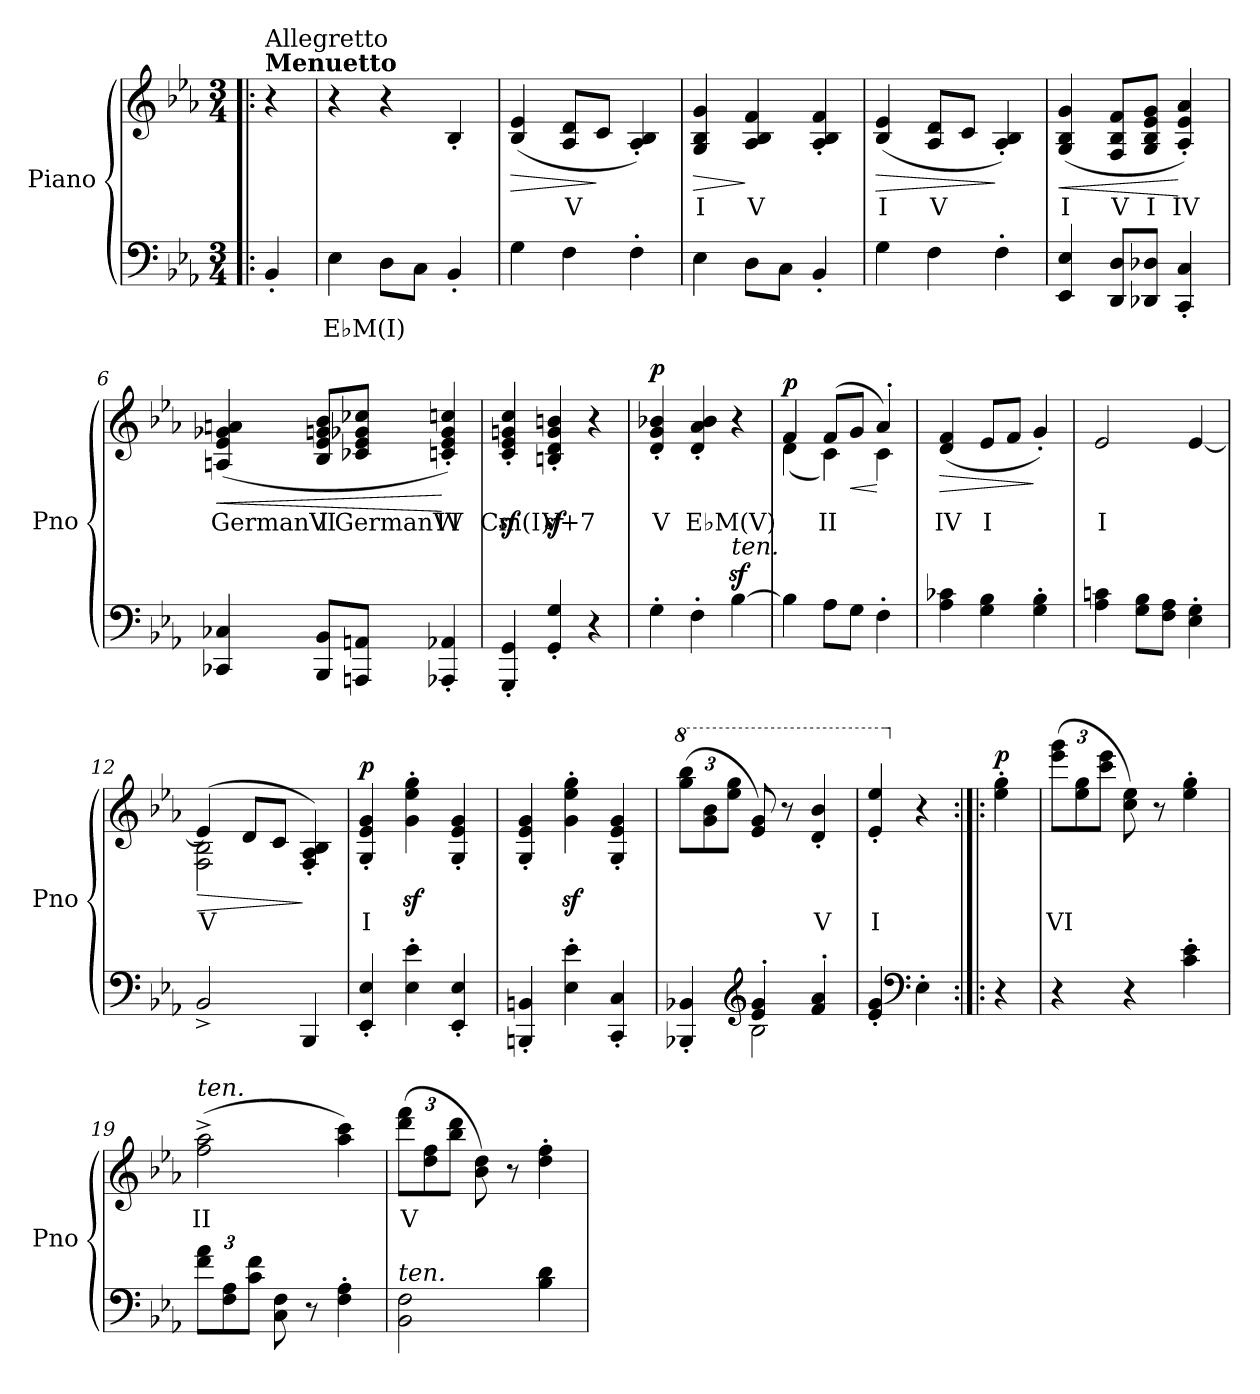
**kern	**text	**kern	**text	**dynam
*part1	*part1	*part1	*part1	*part1
*staff2	*staff2	*staff1	*staff1	*staff1/2
*I"Piano	*	*	*	*
*I'Pno	*	*	*	*
*clefF4	*	*clefG2	*	*
*k[b-e-a-]	*	*k[b-e-a-]	*	*
*M3/4	*	*M3/4	*	*
=!|:	=!|:	=!|:	=!|:	=!|:
!	!	!LO:TX:a:B:t=Menuetto	!	!
!	!	!LO:TX:a:t=Allegretto	!	!
4BB-'/	.	4r	.	.
=1	=1	=1	=1	=1
!	!LO:LY:b	!	!	!
4E-\	E♭M(I)	4r	.	.
8D\L	.	4r	.	.
8C\J	.	.	.	.
4BB-'/	.	4B-'/	.	.
=2	=2	=2	=2	=2
!	!	!	!	!LO:HP:b
4G\	.	(>4B-/ 4e-/	.	>
!	!	!	!LO:LY:b	!
4F\	.	8A-/ 8d/L	V	.
.	.	8c/J	.	]
4F'\	.	4A-/' 4B-/')	.	.
=3	=3	=3	=3	=3
!	!	!	!LO:LY:b	!LO:HP:b
4E-\	.	4G/ 4B-/ 4g/	I	>
!	!	!	!LO:LY:b	!
8D\L	.	4A-/ 4B-/ 4f/	V	]
8C\J	.	.	.	.
4BB-'/	.	4A-/' 4B-/' 4f/'	.	.
=4	=4	=4	=4	=4
!	!	!	!LO:LY:b	!LO:HP:b
4G\	.	(>4B-/ 4e-/	I	>
!	!	!	!LO:LY:b	!
4F\	.	8A-/ 8d/L	V	.
.	.	8c/J	.	.
4F'\	.	4A-/' 4B-/')	.	]
=5	=5	=5	=5	=5
!	!	!	!LO:LY:b	!LO:HP:b
4EE-/ 4E-/	.	(>4G/ 4B-/ 4g/	I	<
!	!	!	!LO:LY:b	!
8DD/ 8D/L	.	8F/ 8B-/ 8f/L	V	.
!	!	!	!LO:LY:b	!
8DD-X/ 8D-X/J	.	8G/ 8B-/ 8e-/ 8g/J	I	.
!	!	!	!LO:LY:b	!
4CC/' 4C/'	.	4A-/' 4e-/' 4a-/')	IV	[
!!LO:LB:g=z
=6	=6	=6	=6	=6
!	!	!	!LO:LY:b	!LO:HP:b
4CC-X/ 4C-X/	.	(>4An/ 4e-/ 4g-X/ 4an/	GermanVI	<
!	!	!	!LO:LY:b	!
8BBB-/ 8BB-/L	.	8B-/ 8e-/ 8gn/ 8b-/L	I	.
!	!	!	!LO:LY:b	!
8AAAn/ 8AAn/J	.	8c-X/ 8e-/ 8g-X/ 8cc-X/J	GermanVI	.
!	!	!	!LO:LY:b	!
4AAA-X/' 4AA-X/'	.	4cn/' 4e-/' 4g-/' 4ccn/')	IV	[
=7	=7	=7	=7	=7
!	!	!	!LO:LY:b	!
4GGG/' 4GG/'	.	4c/z<' 4e-/z<' 4gn/z<' 4cc/z<'	Cm(I)	.
!	!	!	!LO:LY:b	!
4GG/' 4G/'	.	4Bn/z<' 4d/z<' 4g/z<' 4bn/z<'	V+7	.
4r	.	4r	.	.
=8	=8	=8	=8	=8
!	!	!	!LO:LY:b	!LO:DY:b
4G'\	.	4d/' 4g/' 4b-X/'	V	p
!	!	!	!LO:LY:b	!
4F'\	.	4d/' 4a-/' 4b-/'	E♭M(V)	.
!LO:TX:a:i:t=ten.	!	!	!	!
[4B-z<\	.	4r	.	.
=9	=9	=9	=9	=9
*	*	*^	*	*
!	!	!	!	!	!LO:DY:b
4B-\]	.	4f/	(<4d\	.	p
!	!	!	!	!LO:LY:b	!
8A-\L	.	(>8f/L	4c\)	II	.
!	!	!	!	!	!LO:HP:b
8G\J	.	8g/J	.	.	<
4F'\	.	4a-'/)	4c\	.	[
=10	=10	=10	=10	=10	=10
!	!	!	!	!LO:LY:b	!LO:HP:b
*	*	*v	*v	*	*
4A-\ 4c-X\	.	(<4d/ 4f/	IV	>
!	!	!	!LO:LY:b	!
4G\ 4B-\	.	8e-/L	I	.
.	.	8f/J	.	.
4G\' 4B-\'	.	4g'/)	.	]
=11	=11	=11	=11	=11
!	!	!	!LO:LY:b	!
4A-\ 4cn\	.	2e-/	I	.
8G\ 8B-\L	.	.	.	.
8F\ 8A-\J	.	.	.	.
4E-\' 4G\'	.	[4e-/	.	.
=12	=12	=12	=12	=12
!	!	!	!LO:LY:b	!LO:HP:b
*	*	*^	*	*
2BB-^/	.	(>4e-/]	2F\ 2B-\	V	>
.	.	8d/L	.	.	.
.	.	8c/J	.	.	.
4BBB-/	.	4F/' 4A-/' 4B-/')	4ryy	.	]
=13	=13	=13	=13	=13	=13
!	!	!	!	!LO:LY:b	!LO:DY:b
*	*	*v	*v	*	*
4EE-/' 4E-/'	.	4G/' 4e-/' 4g/'	I	p
4E-\' 4e-\'	.	4g\z<' 4ee-\z<' 4gg\z<'	.	.
4EE-/' 4E-/'	.	4G/' 4e-/' 4g/'	.	.
!!LO:LB:g=z
=14	=14	=14	=14	=14
4BBBn/' 4BBn/'	.	4G/' 4e-/' 4g/'	.	.
4E-\' 4e-\'	.	4g\z<' 4ee-\z<' 4gg\z<'	.	.
4CC/' 4C/'	.	4G/' 4e-/' 4g/'	.	.
=15	=15	=15	=15	=15
*^	*	*	*	*
*	*	*	*8va	*	*
*	*	*	*Xbrackettup	*	*
4BBB-X/' 4BB-X/'	4ryy	.	(>12ggg\ 12bbb-\L	.	.
.	.	.	12gg\ 12bb-\	.	.
.	.	.	12eee-\ 12ggg\J	.	.
*clefG2	*	*	*	*	*
4e-/' 4g/'	2B-\	.	8ee-/ 8gg/)	.	.
.	.	.	8r	.	.
!	!	!	!	!LO:LY:b	!
4f/' 4a-/'	.	.	4dd/' 4bb-/'	V	.
*v	*v	*	*	*	*
=16	=16	=16	=16	=16
!	!	!	!LO:LY:b	!
4e-/' 4g/'	.	4ee-/' 4eee-/'	I	.
*clefF4	*	*	*	*
*	*	*X8va	*	*
4E-'\	.	4r	.	.
!!LO:LB:g=z
=17:|!|:	=17:|!|:	=17:|!|:	=17:|!|:	=17:|!|:
!	!	!	!	!LO:DY:b
4r	.	4ee-\' 4gg\'	.	p
=18	=18	=18	=18	=18
!	!	!	!LO:LY:b	!
4r	.	(>12eee-\ 12ggg\L	VI	.
.	.	12ee-\ 12gg\	.	.
.	.	12ccc\ 12eee-\J	.	.
4r	.	8cc\ 8ee-\)	.	.
.	.	8r	.	.
4c\' 4e-\'	.	4ee-\' 4gg\'	.	.
=19	=19	=19	=19	=19
*Xbrackettup	*	*	*	*
!	!	!LO:TX:a:i:t=ten.	!	!
!	!	!	!LO:LY:b	!
12f\ 12a-\L	.	(>2ff\^ 2aa-\^	II	.
12F\ 12A-\	.	.	.	.
12c\ 12f\J	.	.	.	.
8C\ 8F\	.	.	.	.
8r	.	.	.	.
4F\' 4A-\'	.	4aa-\ 4ccc\)	.	.
=20	=20	=20	=20	=20
!LO:TX:a:i:t=ten.	!	!	!	!
!	!	!	!LO:LY:b	!
2BB-\ 2F\	.	(>12ddd\ 12fff\L	V	.
.	.	12dd\ 12ff\	.	.
.	.	12bb-\ 12ddd\J	.	.
.	.	8b-\ 8dd\)	.	.
.	.	8r	.	.
4B-\ 4d\	.	4dd\' 4ff\'	.	.
=	=	=	=	=
*-	*-	*-	*-	*-
